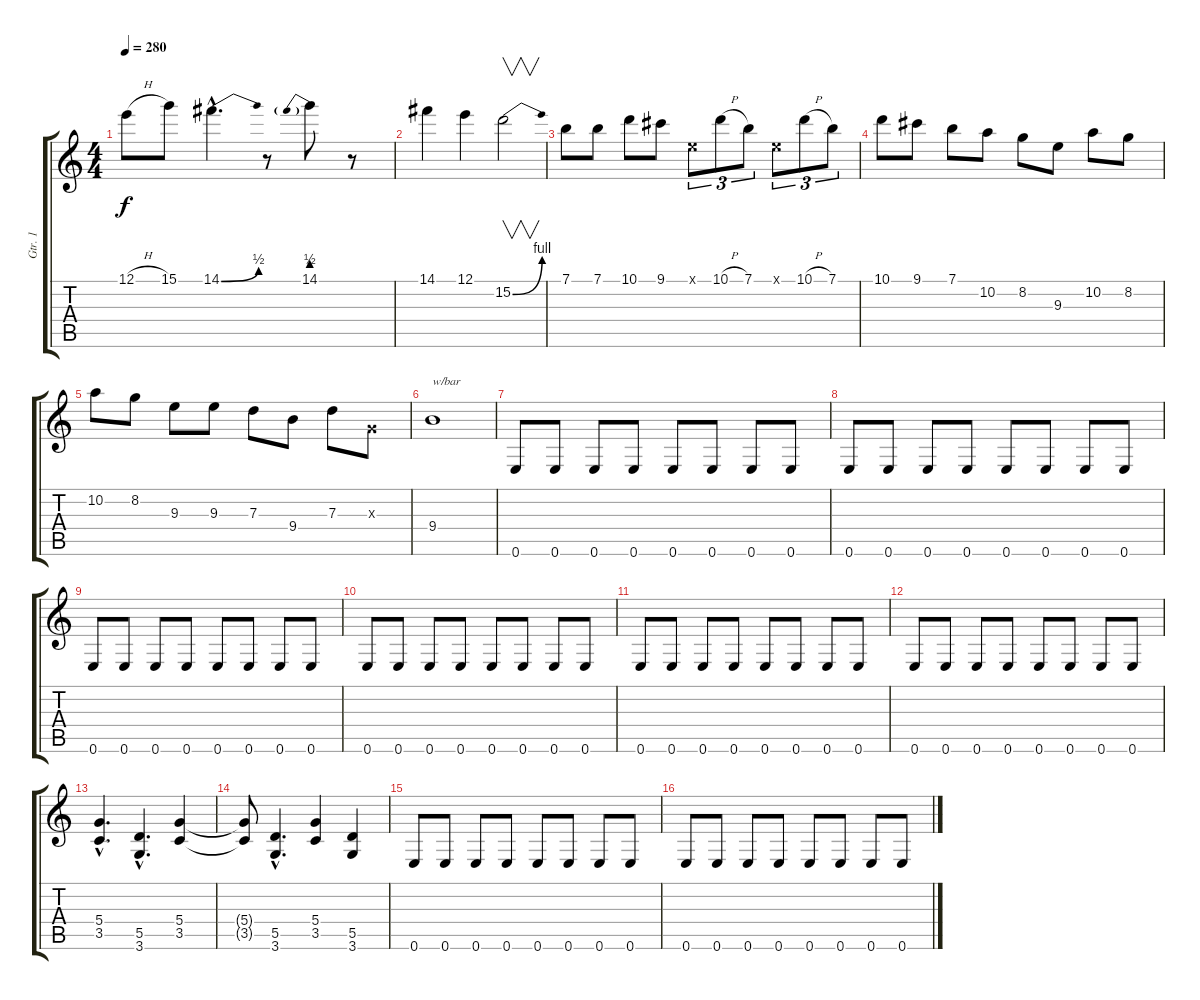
\track ("Gtr. 1" "Gtr. 1") {instrument distortionguitar}
\staff {score tabs}
\tuning (E4 B3 G3 D3 A2 E2) {hide}
\ts (4 4)
\tempo 280
\clef g2
\ks c
12.1{h}.8{dy f} 15.1.8 14.1{be (bend 0 0 60 2) hac}.4{d} r.8 14.1{be (prebend 0 2 60 2)}.8 r.8 |
14.1.4 12.1.4 15.2{be (bend 0 0 60 4)}.2{v} |
7.1.8 7.1.8 10.1.8 9.1.8 0.1{x}.8{tu (3 2)} 10.1{h}.8{tu (3 2)} 7.1.8{tu (3 2)} 0.1{x}.8{tu (3 2)} 10.1{h}.8{tu (3 2)} 7.1.8{tu (3 2)} |
10.1.8 9.1.8 7.1.8 10.2.8 8.2.8 9.3.8 10.2.8 8.2.8 |
10.2.8 8.2.8 9.3.8 9.3.8 7.3.8 9.4.8 7.3.8 0.3{x}.8 |
9.4.1{txt "w/bar"} |
0.6.8 0.6.8 0.6.8 0.6.8 0.6.8 0.6.8 0.6.8 0.6.8 |
0.6.8 0.6.8 0.6.8 0.6.8 0.6.8 0.6.8 0.6.8 0.6.8 |
0.6.8 0.6.8 0.6.8 0.6.8 0.6.8 0.6.8 0.6.8 0.6.8 |
0.6.8 0.6.8 0.6.8 0.6.8 0.6.8 0.6.8 0.6.8 0.6.8 |
0.6.8 0.6.8 0.6.8 0.6.8 0.6.8 0.6.8 0.6.8 0.6.8 |
0.6.8 0.6.8 0.6.8 0.6.8 0.6.8 0.6.8 0.6.8 0.6.8 |
(5.4{hac} 3.5{hac}).4{d} (5.5{hac} 3.6{hac}).4{d} (5.4 3.5).4 |
(5.4{t} 3.5{t}).8 (5.5{hac} 3.6{hac}).4{d} (5.4 3.5).4 (5.5 3.6).4 |
0.6.8 0.6.8 0.6.8 0.6.8 0.6.8 0.6.8 0.6.8 0.6.8 |
0.6.8 0.6.8 0.6.8 0.6.8 0.6.8 0.6.8 0.6.8 0.6.8
